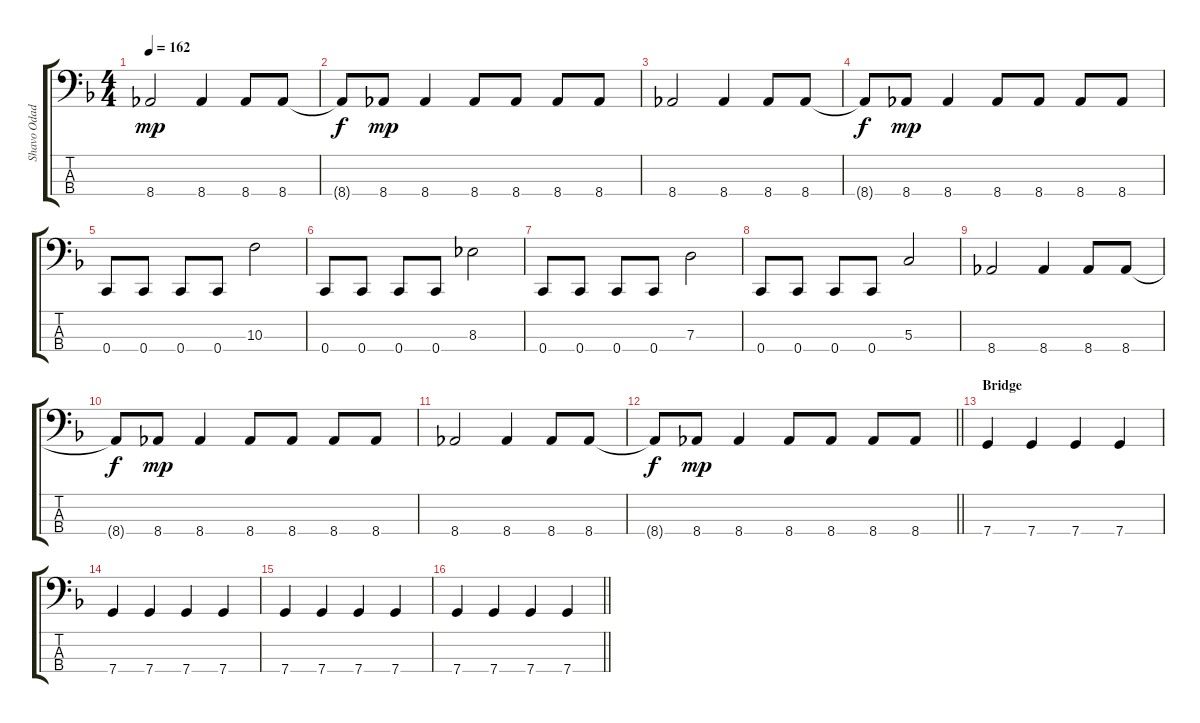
\track ("Shavo Odadjian" "Shavo Odad") {instrument electricbassfinger}
\staff {score tabs}
\tuning (F2 C2 G1 C1) {hide}
\ts (4 4)
\tempo 162
\clef f4
\ks dminor
8.4.2{dy mp} 8.4.4 8.4.8 8.4.8 |
8.4{t}.8{dy f} 8.4.8{dy mp} 8.4.4 8.4.8 8.4.8 8.4.8 8.4.8 |
8.4.2 8.4.4 8.4.8 8.4.8 |
8.4{t}.8{dy f} 8.4.8{dy mp} 8.4.4 8.4.8 8.4.8 8.4.8 8.4.8 |
0.4.8 0.4.8 0.4.8 0.4.8 10.3.2 |
0.4.8 0.4.8 0.4.8 0.4.8 8.3.2 |
0.4.8 0.4.8 0.4.8 0.4.8 7.3.2 |
0.4.8 0.4.8 0.4.8 0.4.8 5.3.2 |
8.4.2 8.4.4 8.4.8 8.4.8 |
8.4{t}.8{dy f} 8.4.8{dy mp} 8.4.4 8.4.8 8.4.8 8.4.8 8.4.8 |
8.4.2 8.4.4 8.4.8 8.4.8 |
\barLineRight lightlight
8.4{t}.8{dy f} 8.4.8{dy mp} 8.4.4 8.4.8 8.4.8 8.4.8 8.4.8 |
\section ("" "Bridge")
7.4.4 7.4.4 7.4.4 7.4.4 |
7.4.4 7.4.4 7.4.4 7.4.4 |
7.4.4 7.4.4 7.4.4 7.4.4 |
\barLineRight lightlight
7.4.4 7.4.4 7.4.4 7.4.4
